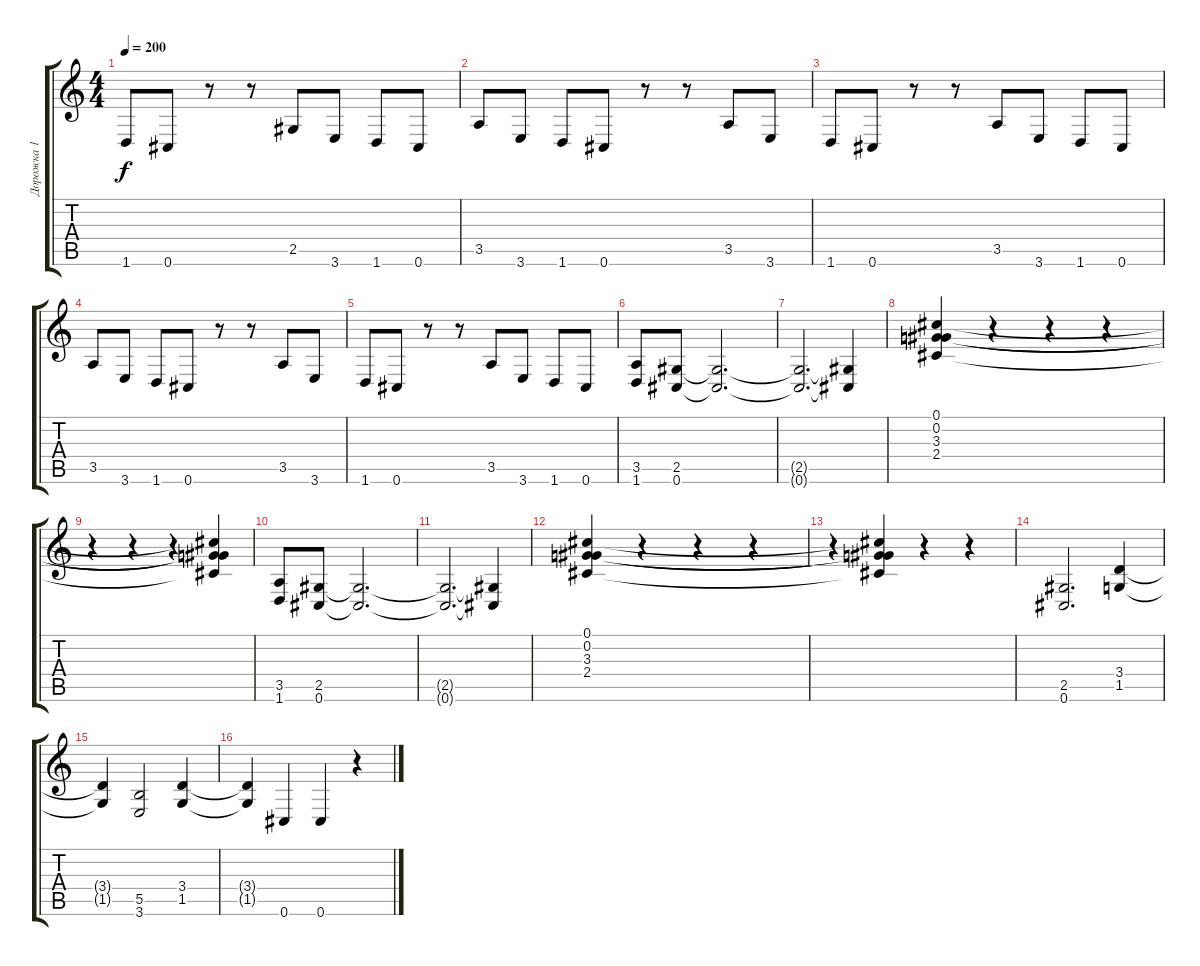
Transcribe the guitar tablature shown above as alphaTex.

\track ("Дорожка 1" "Дорожка 1") {instrument distortionguitar}
\staff {score tabs}
\tuning (Db4 Ab3 E3 B2 Gb2 Db2) {hide}
\ts (4 4)
\tempo 200
\clef g2
\ks c
1.6.8{dy f} 0.6.8 r.8 r.8 2.5.8 3.6.8 1.6.8 0.6.8 |
3.5.8 3.6.8 1.6.8 0.6.8 r.8 r.8 3.5.8 3.6.8 |
1.6.8 0.6.8 r.8 r.8 3.5.8 3.6.8 1.6.8 0.6.8 |
3.5.8 3.6.8 1.6.8 0.6.8 r.8 r.8 3.5.8 3.6.8 |
1.6.8 0.6.8 r.8 r.8 3.5.8 3.6.8 1.6.8 0.6.8 |
(3.5 1.6).8 (2.5 0.6).8 (2.5{t} 0.6{t}).2{d} |
(2.5{t} 0.6{t}).2{d} (2.5{t} 0.6{t}).4 |
(0.1 0.2 3.3 2.4).4 r.4 r.4 r.4 |
r.4 r.4 r.4 (0.1{t} 0.2{t} 3.3{t} 2.4{t}).4 |
(3.5 1.6).8 (2.5 0.6).8 (2.5{t} 0.6{t}).2{d} |
(2.5{t} 0.6{t}).2{d} (2.5{t} 0.6{t}).4 |
(0.1 0.2 3.3 2.4).4 r.4 r.4 r.4 |
r.4 (0.1{t} 0.2{t} 3.3{t} 2.4{t}).4 r.4 r.4 |
(2.5 0.6).2{d} (3.4 1.5).4 |
(3.4{t} 1.5{t}).4 (5.5 3.6).2 (3.4 1.5).4 |
(3.4{t} 1.5{t}).4 0.6.4 0.6.4 r.4
